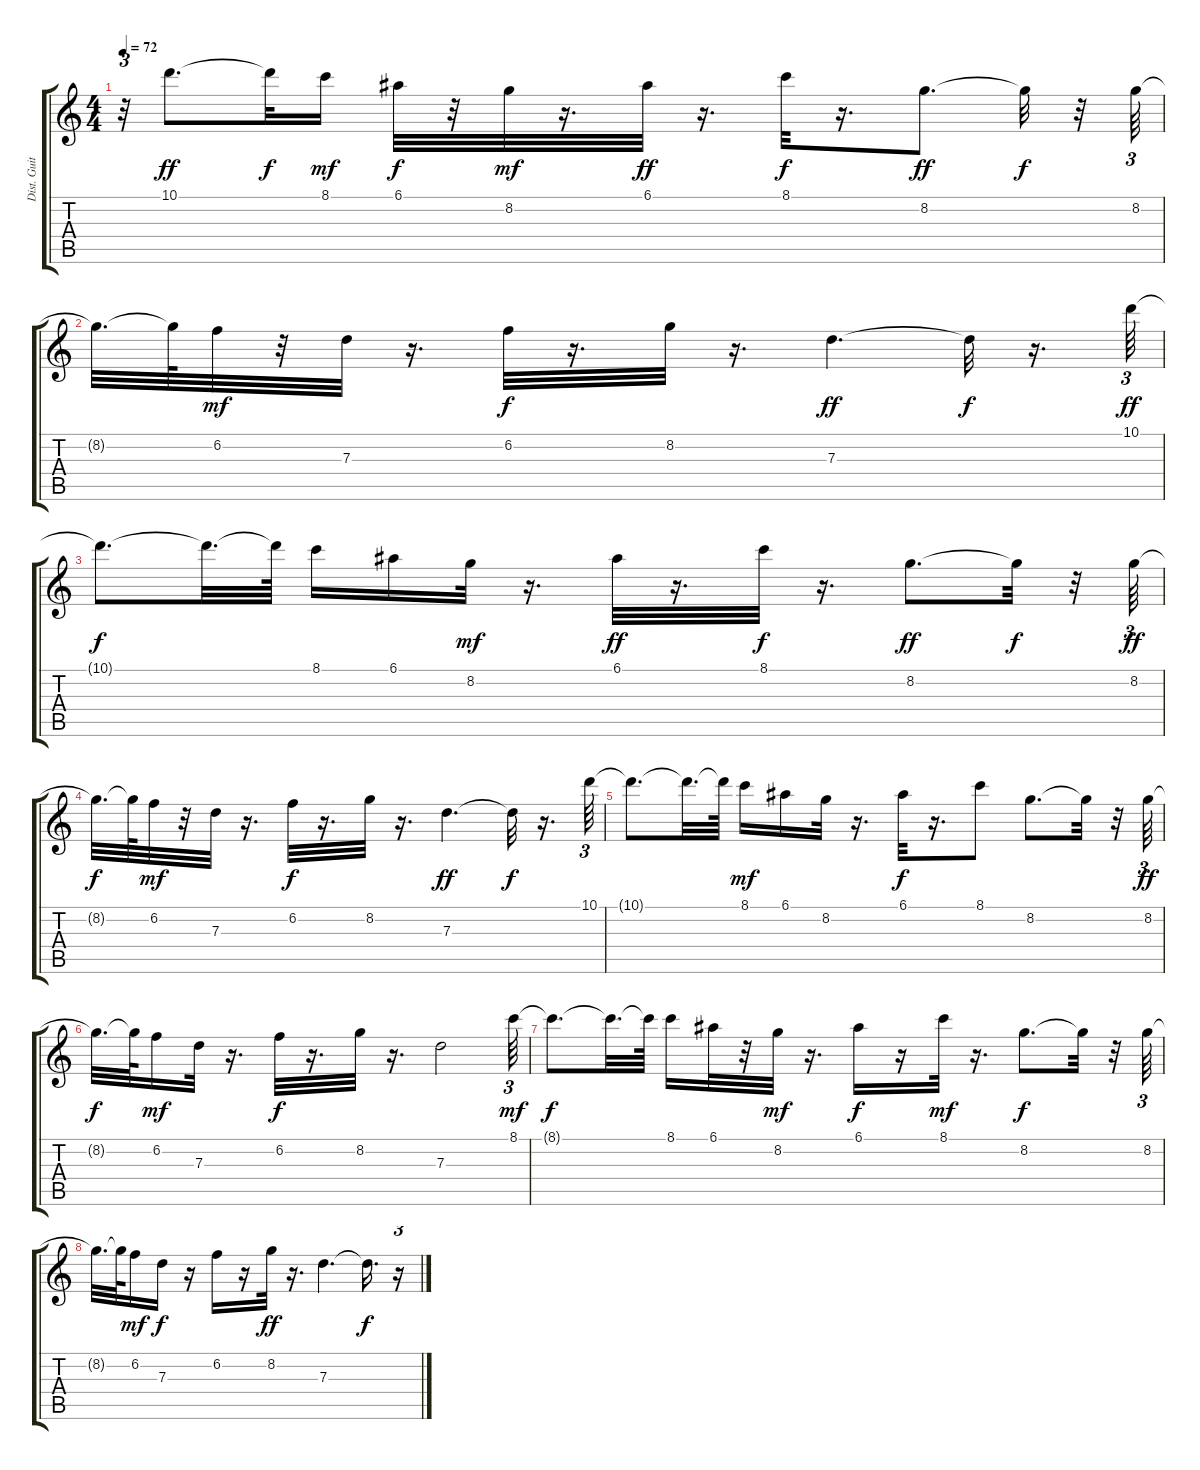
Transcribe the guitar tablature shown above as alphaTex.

\track ("Dist. Guitar" "Dist. Guit") {instrument distortionguitar}
\staff {score tabs}
\tuning (E4 B3 G3 D3 A2 E2) {hide}
\ts (4 4)
\tempo 72
\clef g2
\ks c
r.32{tu (3 2) dy mf} 10.1.8{d dy ff} 10.1{t}.32{dy f} 8.1.16{dy mf} 6.1.32{dy f} r.32 8.2.32{dy mf} r.16{d} 6.1.32{dy ff} r.16{d} 8.1.32{dy f} r.16{d} 8.2.8{d dy ff} 8.2{t}.32{dy f} r.32 8.2.64{tu (3 2)} |
8.2{t}.32{d} 8.2{t}.64 6.2.32{dy mf} r.32 7.3.32 r.16{d} 6.2.32{dy f} r.16{d} 8.2.32 r.16{d} 7.3.4{d dy ff} 7.3{t}.32{dy f} r.16{d} 10.1.64{tu (3 2) dy ff} |
10.1{t}.8{d dy f} 10.1{t}.32{d} 10.1{t}.64 8.1.16 6.1.16 8.2.32{dy mf} r.16{d} 6.1.32{dy ff} r.16{d} 8.1.32{dy f} r.16{d} 8.2.8{d dy ff} 8.2{t}.32{dy f} r.32 8.2.64{tu (3 2) dy ff} |
8.2{t}.32{d dy f} 8.2{t}.64 6.2.32{dy mf} r.32 7.3.32 r.16{d} 6.2.32{dy f} r.16{d} 8.2.32 r.16{d} 7.3.4{d dy ff} 7.3{t}.32{dy f} r.16{d} 10.1.64{tu (3 2)} |
10.1{t}.8{d} 10.1{t}.32{d} 10.1{t}.64 8.1.16{dy mf} 6.1.16 8.2.32 r.16{d} 6.1.32{dy f} r.16{d} 8.1.8 8.2.8{d} 8.2{t}.32 r.32 8.2.64{tu (3 2) dy ff} |
8.2{t}.32{d dy f} 8.2{t}.64 6.2.16{dy mf} 7.3.32 r.16{d} 6.2.32{dy f} r.16{d} 8.2.32 r.16{d} 7.3.2 8.1.64{tu (3 2) dy mf} |
8.1{t}.8{d dy f} 8.1{t}.32{d} 8.1{t}.64 8.1.16 6.1.32 r.32 8.2.32{dy mf} r.16{d} 6.1.16{dy f} r.16 8.1.32{dy mf} r.16{d} 8.2.8{d dy f} 8.2{t}.32 r.32 8.2.64{tu (3 2)} |
8.2{t}.32{d} 8.2{t}.64 6.2.16{dy mf} 7.3.16{dy f} r.16 6.2.16 r.16 8.2.32{dy ff} r.16{d} 7.3.4{d} 7.3{t}.16{d dy f} r.16{tu (3 2)}
